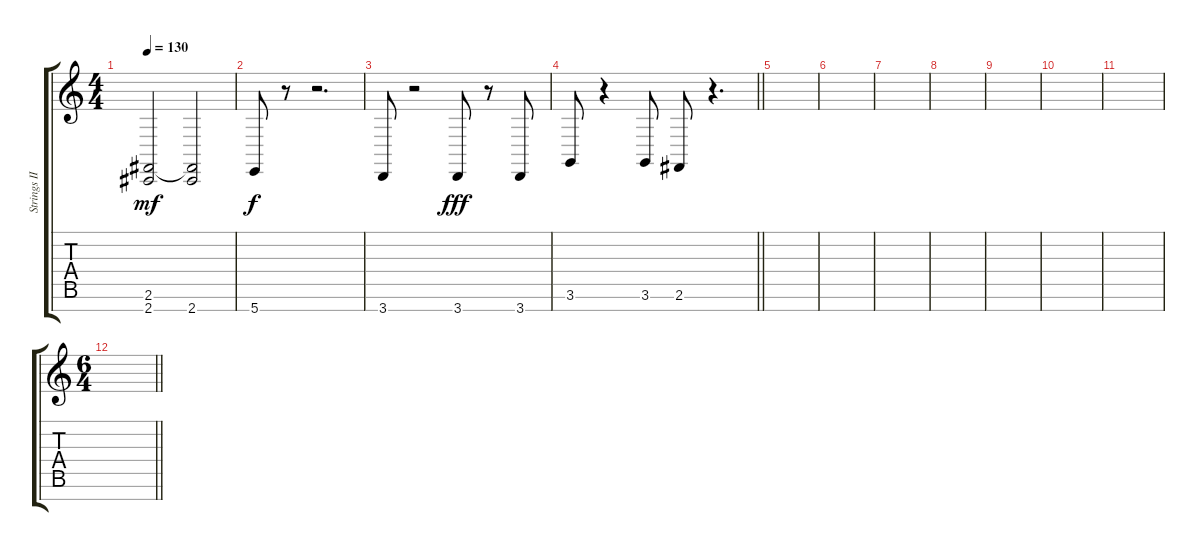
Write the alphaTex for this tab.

\track ("Strings III" "Strings II") {instrument pizzicatostrings}
\staff {score tabs}
\tuning (E4 B3 G3 D3 A2 E2 B1) {hide}
\ts (4 4)
\tempo 130
\clef g2
\ks c
(2.6 2.7).2{dy mf} (2.6{t} 2.7).2 |
5.7.8{dy f} r.8 r.2{d} |
3.7.8 r.2 3.7.8{dy fff} r.8 3.7.8 |
\barLineRight lightlight
3.6.8 r.4 3.6.8 2.6.8 r.4{d} |
\section ("" "")
|
|
|
|
|
|
|
\ts (6 4)
\barLineRight lightlight
